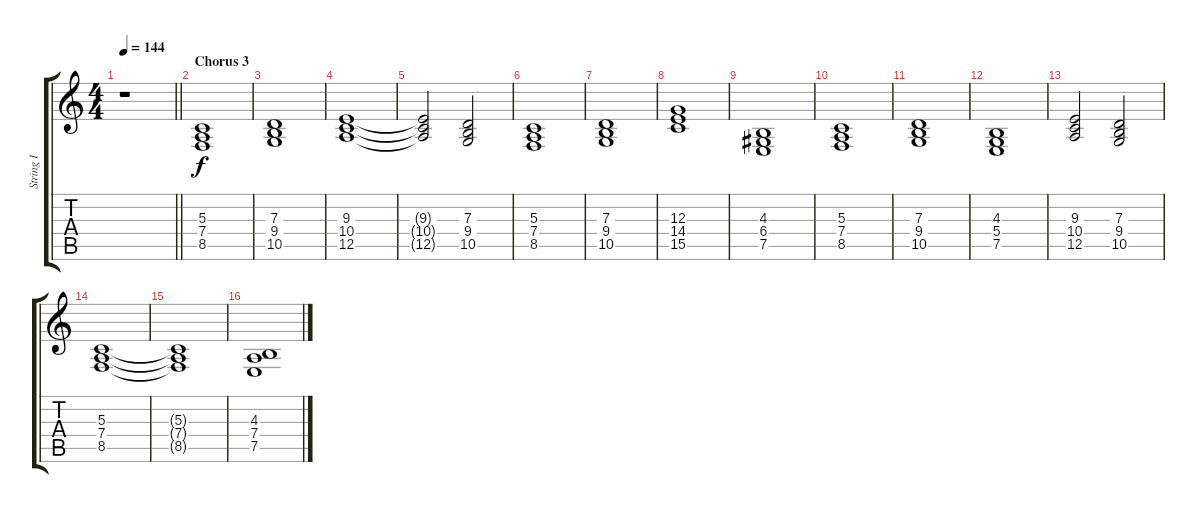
\track ("String I" "String I") {instrument stringensemble1}
\staff {score tabs}
\tuning (E4 B3 G3 D3 A2 E2) {hide}
\ts (4 4)
\tempo 144
\clef g2
\barLineRight lightlight
\ks c
r.1{dy f} |
\section ("" "Chorus 3")
(5.3 7.4 8.5).1 |
(7.3 9.4 10.5).1 |
(9.3 10.4 12.5).1 |
(9.3{t} 10.4{t} 12.5{t}).2 (7.3 9.4 10.5).2 |
(5.3 7.4 8.5).1 |
(7.3 9.4 10.5).1 |
(12.3 14.4 15.5).1 |
(4.3 6.4 7.5).1 |
(5.3 7.4 8.5).1 |
(7.3 9.4 10.5).1 |
(4.3 5.4 7.5).1 |
(9.3 10.4 12.5).2 (7.3 9.4 10.5).2 |
(5.3 7.4 8.5).1 |
(5.3{t} 7.4{t} 8.5{t}).1 |
(4.3 7.4 7.5).1
